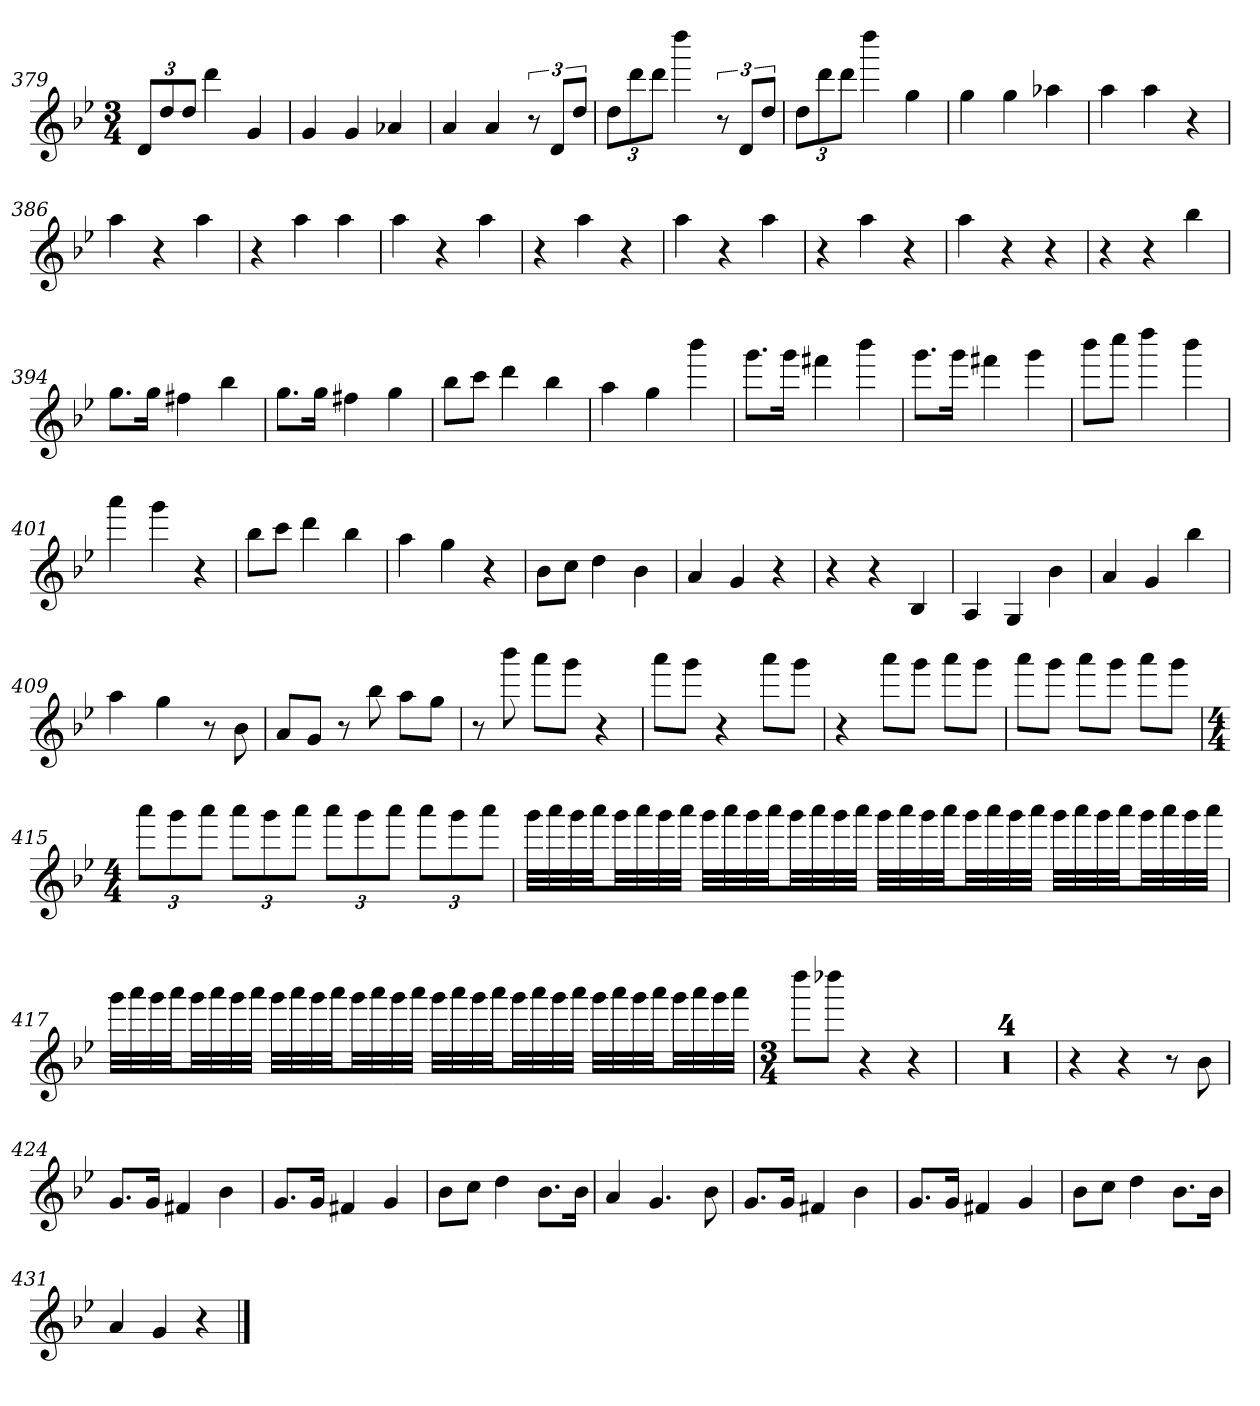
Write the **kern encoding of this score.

**kern
*part1
*staff1
*clefG2
*k[b-e-]
*B-:
*M3/4
=379
12d/L
12dd/
12dd/J
4ddd
4g
=380
4g
4g
4a-X
=381
4a
4a
12r
12d/L
12dd/J
=382
12dd\L
12ddd\
12ddd\J
4dddd
12r
12d/L
12dd/J
=383
12dd\L
12ddd\
12ddd\J
4dddd
4gg
=384
4gg
4gg
4aa-X
=385
4aa
4aa
4r
=386
4aa
4r
4aa
=387
4r
4aa
4aa
=388
4aa
4r
4aa
=389
4r
4aa
4r
=390
4aa
4r
4aa
=391
4r
4aa
4r
=392
4aa
4r
4r
=393
4r
4r
4bb-
=394
8.gg\L
16gg\Jk
4ff#X
4bb-
=395
8.gg\L
16gg\Jk
4ff#X
4gg
=396
8bb-\L
8ccc\J
4ddd
4bb-
=397
4aa
4gg
4bbb-
=398
8.ggg\L
16ggg\Jk
4fff#X
4bbb-
=399
8.ggg\L
16ggg\Jk
4fff#X
4ggg
=400
8bbb-\L
8cccc\J
4dddd
4bbb-
=401
4aaa
4ggg
4r
=402
8bb-\L
8ccc\J
4ddd
4bb-
=403
4aa
4gg
4r
=404
8b-\L
8cc\J
4dd
4b-
=405
4a
4g
4r
=406
4r
4r
4B-
=407
4A
4G
4b-
=408
4a
4g
4bb-
=409
4aa
4gg
8r
8b-
=410
8a/L
8g/J
8r
8bb-
8aa\L
8gg\J
=411
8r
8bbb-
8aaa\L
8ggg\J
4r
=412
8aaa\L
8ggg\J
4r
8aaa\L
8ggg\J
=413
4r
8aaa\L
8ggg\J
8aaa\L
8ggg\J
=414
8aaa\L
8ggg\J
8aaa\L
8ggg\J
8aaa\L
8ggg\J
=415
*M4/4
12aaa\L
12ggg\
12aaa\J
12aaa\L
12ggg\
12aaa\J
12aaa\L
12ggg\
12aaa\J
12aaa\L
12ggg\
12aaa\J
=416
32ggg\LLL
32aaa\
32ggg\
32aaa\JJ
32ggg\LL
32aaa\
32ggg\
32aaa\JJJ
32ggg\LLL
32aaa\
32ggg\
32aaa\JJ
32ggg\LL
32aaa\
32ggg\
32aaa\JJJ
32ggg\LLL
32aaa\
32ggg\
32aaa\JJ
32ggg\LL
32aaa\
32ggg\
32aaa\JJJ
32ggg\LLL
32aaa\
32ggg\
32aaa\JJ
32ggg\LL
32aaa\
32ggg\
32aaa\JJJ
=417
32ggg\LLL
32aaa\
32ggg\
32aaa\JJ
32ggg\LL
32aaa\
32ggg\
32aaa\JJJ
32ggg\LLL
32aaa\
32ggg\
32aaa\JJ
32ggg\LL
32aaa\
32ggg\
32aaa\JJJ
32ggg\LLL
32aaa\
32ggg\
32aaa\JJ
32ggg\LL
32aaa\
32ggg\
32aaa\JJJ
32ggg\LLL
32aaa\
32ggg\
32aaa\JJ
32ggg\LL
32aaa\
32ggg\
32aaa\JJJ
=418
*M3/4
8dddd\L
8dddd-X\J
4r
4r
=419
2.r
=420
2.r
=421
2.r
=422
2.r
=423
4r
4r
8r
8b-
=424
8.g/L
16g/Jk
4f#X
4b-
=425
8.g/L
16g/Jk
4f#X
4g
=426
8b-\L
8cc\J
4dd
8.b-\L
16b-\Jk
=427
4a
4.g
8b-
=428
8.g/L
16g/Jk
4f#X
4b-
=429
8.g/L
16g/Jk
4f#X
4g
=430
8b-\L
8cc\J
4dd
8.b-\L
16b-\Jk
=431
4a
4g
4r
==
*-
